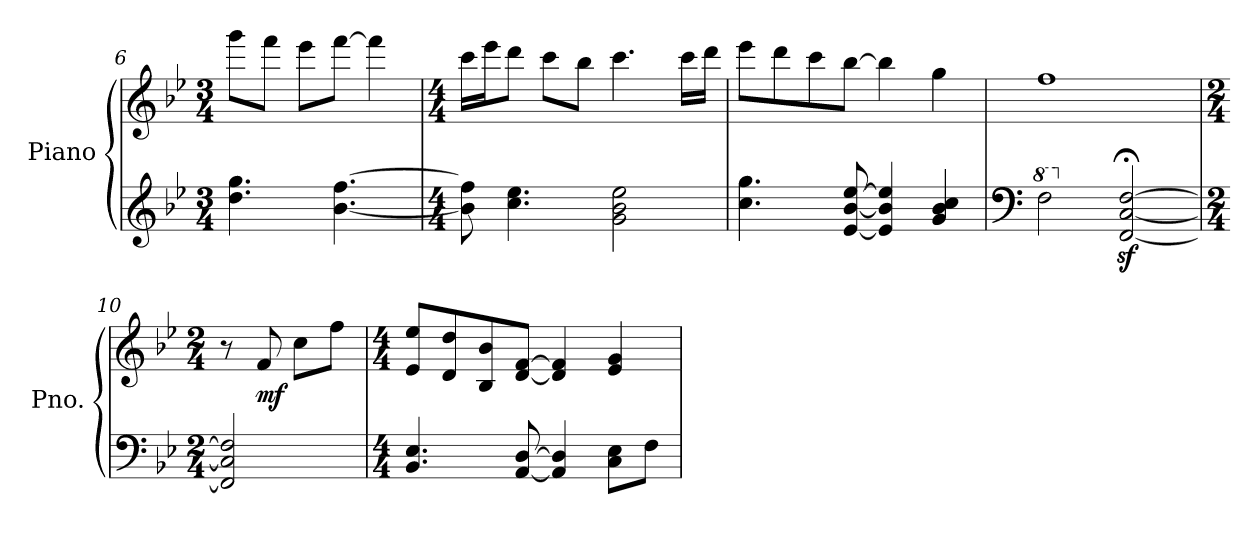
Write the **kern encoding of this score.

**kern	**kern	**dynam
*part1	*part1	*part1
*staff2	*staff1	*staff1/2
*I"Piano	*	*
*I'Pno.	*	*
!!LO:LB:g=z
*clefG2	*clefG2	*
*k[b-e-]	*k[b-e-]	*
*M3/4	*M3/4	*
=6	=6	=6
4.dd\ 4.gg\	8ggg\L	.
.	8fff\J	.
.	8eee-\L	.
[4.b-\ [4.ff\	[8fff\J	.
.	4fff\]	.
=7	=7	=7
*M4/4	*M4/4	*
8b-\] 8ff\]	16ccc\LL	.
.	16eee-\J	.
4.cc\ 4.ee-\	8ddd\J	.
.	8ccc\L	.
.	8bb-\J	.
2g\ 2b-\ 2ee-\	4.ccc\	.
.	16ccc\LL	.
.	16ddd\JJ	.
=8	=8	=8
4.cc\ 4.gg\	8eee-\L	.
.	8ddd\	.
.	8ccc\	.
[8e-/ [8b-/ [8ee-/	[8bb-\J	.
4e-/] 4b-/] 4ee-/]	4bb-\]	.
4g/ 4b-/ 4cc/	4gg\	.
=9	=9	=9
*clefF4	*	*
*8va	*	*
2f\	1ff	.
*X8va	*	*
[2FF/z>;< [2C/z>;< [2F/z>;<	.	.
=10	=10	=10
*M2/4	*M2/4	*
2FF/] 2C/] 2F/]	8r	.
!	!	!LO:DY:b
.	8f/	mf
.	8cc\L	.
.	8ff\J	.
!!LO:LB:g=z
=11	=11	=11
*M4/4	*M4/4	*
4.BB-/ 4.E-/	8e-/ 8ee-/L	.
.	8d/ 8dd/	.
.	8B-/ 8b-/	.
[8AA/ [8D/	[8d/ [8f/J	.
4AA/] 4D/]	4d/] 4f/]	.
8C\ 8E-\L	4e-/ 4g/	.
8F\J	.	.
=	=	=
*-	*-	*-
